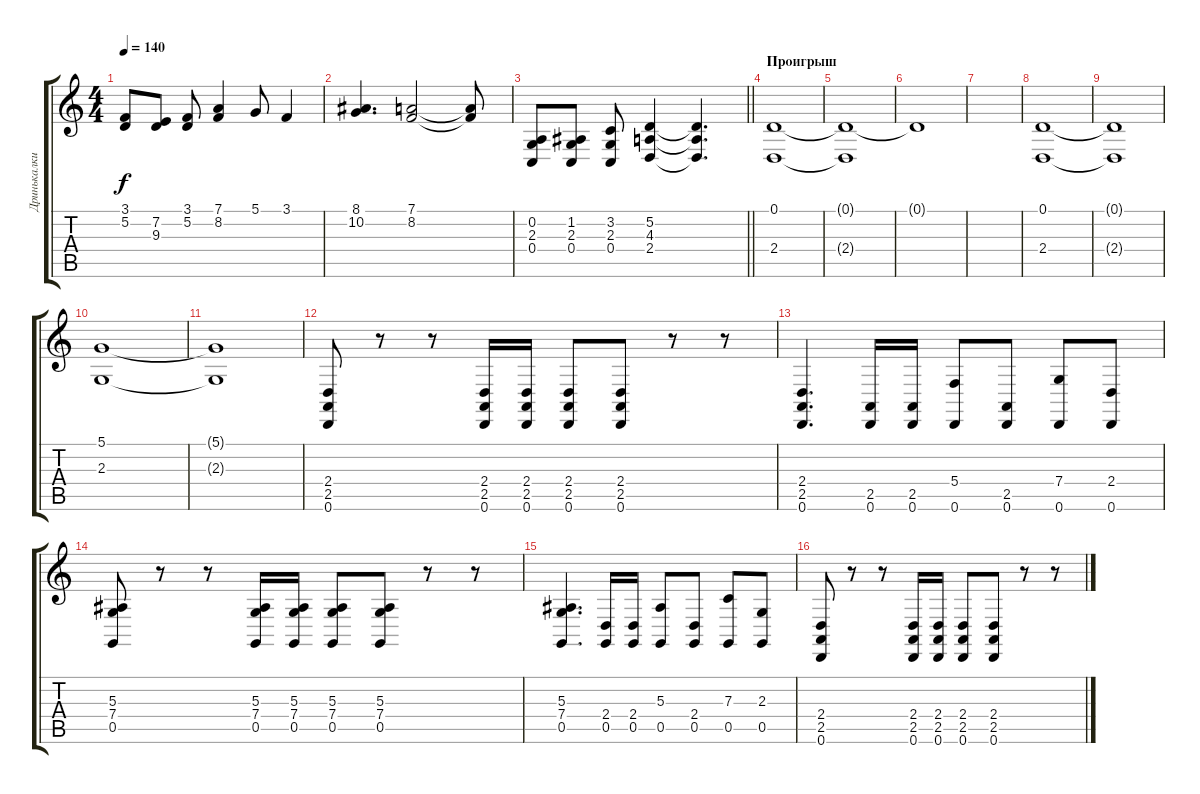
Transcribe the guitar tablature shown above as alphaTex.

\track ("Дринькалки" "Дринькалки") {instrument harpsichord}
\staff {score tabs}
\tuning (D4 A3 F3 C3 G2 D2) {hide}
\ts (4 4)
\tempo 140
\clef g2
\ks c
(3.1 5.2).8{dy f} (7.2 9.3).8 (3.1 5.2).8 (7.1 8.2).4 5.1.8 3.1.4 |
(8.1 10.2).4{d} (7.1 8.2).2 (7.1{t} 8.2{t}).8 |
\barLineRight lightlight
(0.2 2.3 0.4).8 (1.2 2.3 0.4).8 (3.2 2.3 0.4).8 (5.2 4.3 2.4).4 (5.2{t} 4.3{t} 2.4{t}).4{d} |
\section ("" "Проигрыш")
(0.1 2.4).1 |
(0.1{t} 2.4{t}).1 |
0.1{t}.1 |
|
(0.1 2.4).1 |
(0.1{t} 2.4{t}).1 |
(5.1 2.3).1 |
(5.1{t} 2.3{t}).1 |
(2.4 2.5 0.6).8 r.8 r.8 (2.4 2.5 0.6).16 (2.4 2.5 0.6).16 (2.4 2.5 0.6).8 (2.4 2.5 0.6).8 r.8 r.8 |
(2.4 2.5 0.6).4{d} (2.5 0.6).16 (2.5 0.6).16 (5.4 0.6).8 (2.5 0.6).8 (7.4 0.6).8 (2.4 0.6).8 |
(5.3 7.4 0.5).8 r.8 r.8 (5.3 7.4 0.5).16 (5.3 7.4 0.5).16 (5.3 7.4 0.5).8 (5.3 7.4 0.5).8 r.8 r.8 |
(5.3 7.4 0.5).4{d} (2.4 0.5).16 (2.4 0.5).16 (5.3 0.5).8 (2.4 0.5).8 (7.3 0.5).8 (2.3 0.5).8 |
(2.4 2.5 0.6).8 r.8 r.8 (2.4 2.5 0.6).16 (2.4 2.5 0.6).16 (2.4 2.5 0.6).8 (2.4 2.5 0.6).8 r.8 r.8
